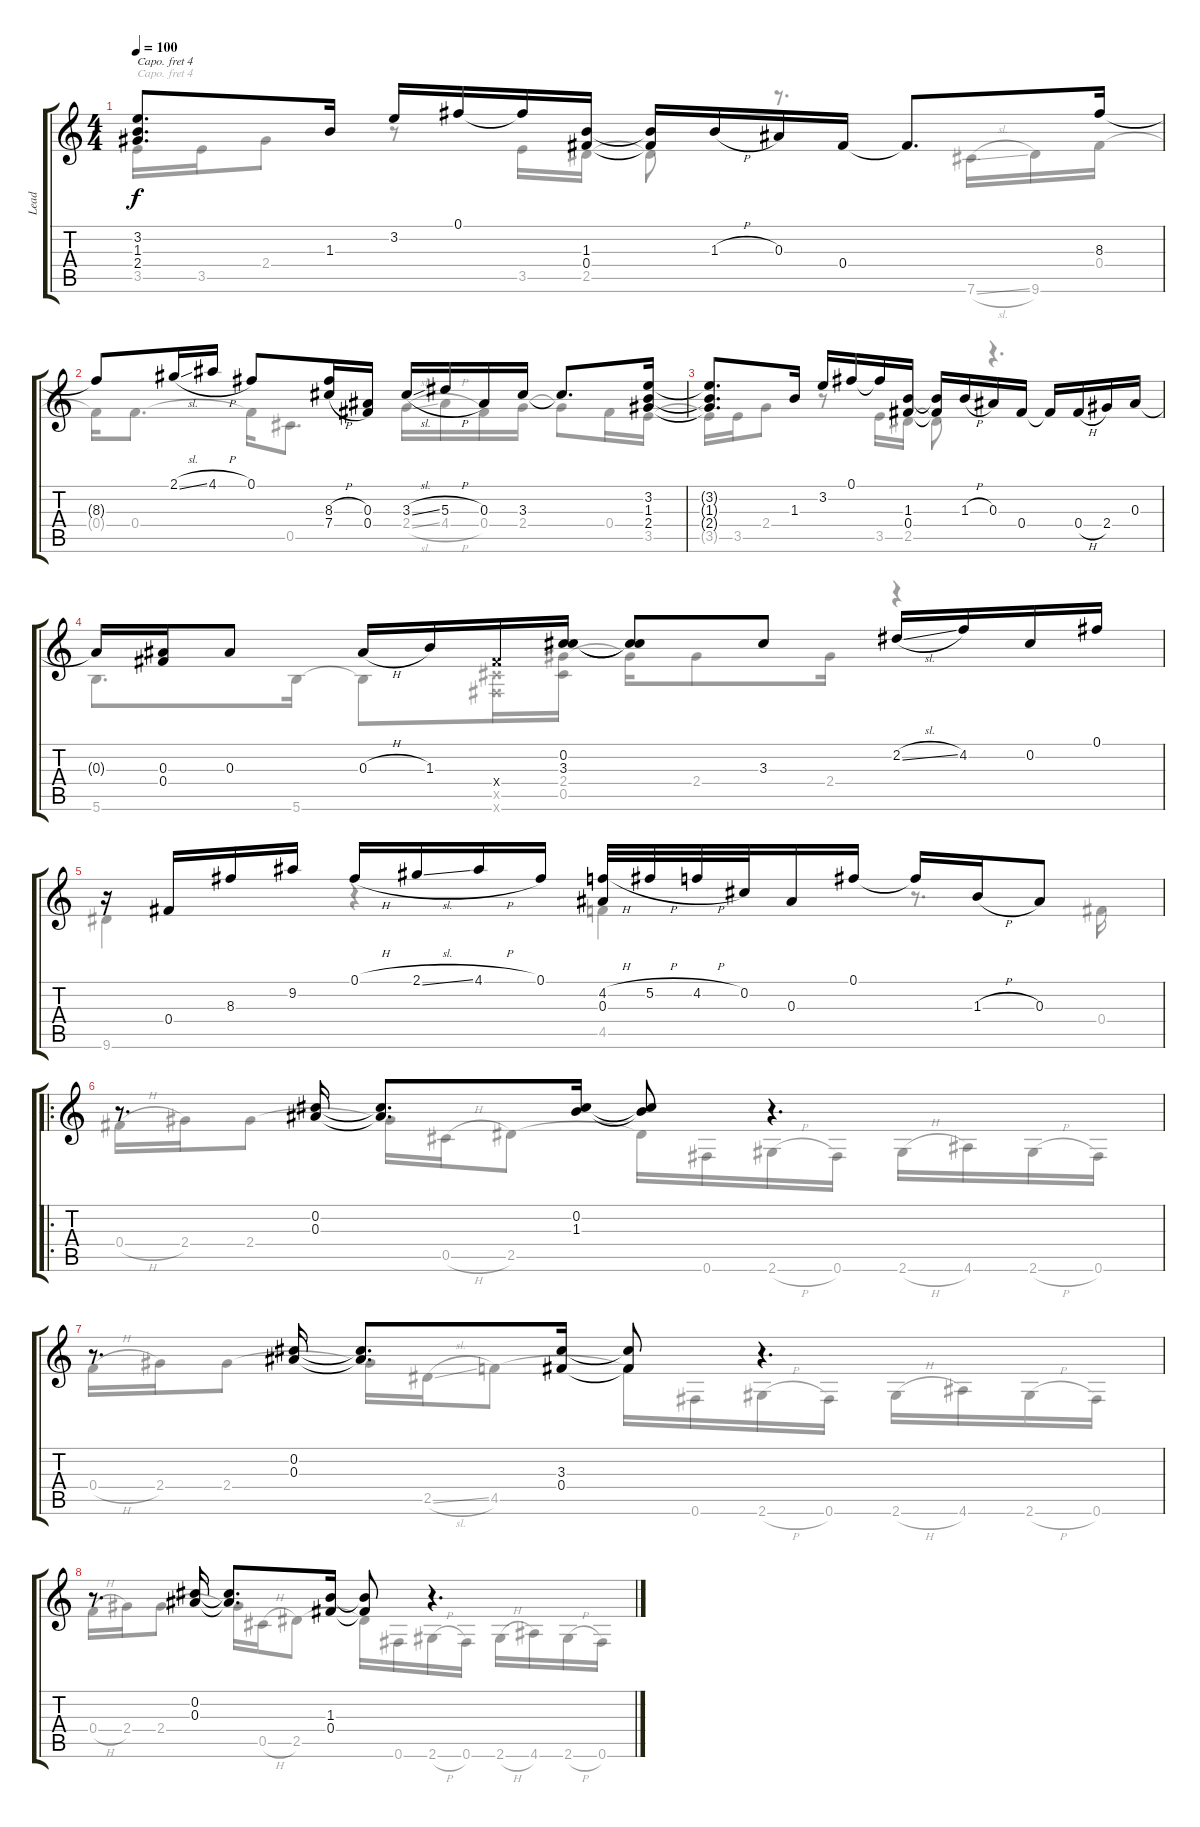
\track ("Lead" "Lead") {instrument acousticguitarsteel}
\staff {score tabs}
\capo 4
\tuning (D4 A3 Gb3 D3 A2 D2) {hide}
\voice
\ts (4 4)
\tempo 100
\clef g2
\ks c
(3.2{t} 1.3{t} 2.4{t}).8{d dy f} 1.3.16 3.2.16 0.1.16 0.1{t}.16 (1.3 0.4).16 (1.3{t} 0.4{t}).16 1.3{h}.16 0.3.16 0.4.16 0.4{t}.8{d} 8.3.16 |
8.3{t}.8 2.1{sl}.16 4.1{h}.16 0.1.8 (8.3{h} 7.4{h}).16 (0.3 0.4).16 3.3{sl}.16 5.3{h}.16 0.3.16 3.3.16 3.3{t}.8{d} (3.2 1.3 2.4).16 |
(3.2{t} 1.3{t} 2.4{t}).8{d} 1.3.16 3.2.16 0.1.16 0.1{t}.16 (1.3 0.4).16 (1.3{t} 0.4{t}).16 1.3{h}.16 0.3.16 0.4.16 0.4{t}.16 0.4{h}.16 2.4.16 0.3.16 |
0.3{t}.16 (0.3 0.4).16 0.3.8 0.3{h}.16 1.3.16 0.4{x}.16 (0.2 3.3).16 (0.2{t} 3.3{t}).8 3.3.8 2.2{sl}.16 4.2.16 0.2.16 0.1.16 |
r.16 0.4.16 8.3.16 9.2.16 0.1{h}.16 2.1{sl}.16 4.1{h}.16 0.1.16 (4.2{h} 0.3).32 5.2{h}.32 4.2{h}.32 0.2.32 0.3.16 0.1.16 0.1{t}.16 1.3{h}.16 0.3.8 |
\ro
r.8{d} (0.2 0.3).16 (0.2{t} 0.3{t}).8{d} (0.2 1.3).16 (0.2{t} 1.3{t}).8 r.4{d} |
r.8{d} (0.2 0.3).16 (0.2{t} 0.3{t}).8{d} (3.3 0.4).16 (3.3{t} 0.4{t}).8 r.4{d} |
r.8{d} (0.2 0.3).16 (0.2{t} 0.3{t}).8{d} (1.3 0.4).16 (1.3{t} 0.4{t}).8 r.4{d}
\voice
\clef g2
\ottava regular
\simile none
\ks c
3.5{t}.16{dy f} 3.5.16 2.4.8 r.8 3.5.16 2.5.16 2.5{t}.8 r.8{d} 7.6{sl}.16 9.6.16 0.4.16 |
0.4{t}.16 0.4.8{d} 0.4{t}.16 0.5.8{d} 2.4{sl}.16 4.4{h}.16 0.4.16 2.4.16 2.4{t}.8 0.4.16 3.5.16 |
3.5{t}.16 3.5.16 2.4.8 r.8 3.5.16 2.5.16 2.5{t}.8 r.4{d} |
5.6.8{d} 5.6.16 5.6{t}.8 (0.5{x} 0.6{x}).16 (2.4 0.5).16 2.4{t}.16 2.4.8 2.4.16 r.4 |
9.6.4 r.4 4.5.4 r.8{d} 0.4.16 |
0.4{h}.16 2.4.16 2.4.8 2.4{t}.16 0.5{h}.16 2.5.8 2.5{t}.16 0.6.16 2.6{h}.16 0.6.16 2.6{h}.16 4.6.16 2.6{h}.16 0.6.16 |
0.4{h}.16 2.4.16 2.4.8 2.4{t}.16 2.5{sl}.16 4.5.8 4.5{t}.16 0.6.16 2.6{h}.16 0.6.16 2.6{h}.16 4.6.16 2.6{h}.16 0.6.16 |
0.4{h}.16 2.4.16 2.4.8 2.4{t}.16 0.5{h}.16 2.5.8 2.5{t}.16 0.6.16 2.6{h}.16 0.6.16 2.6{h}.16 4.6.16 2.6{h}.16 0.6.16
